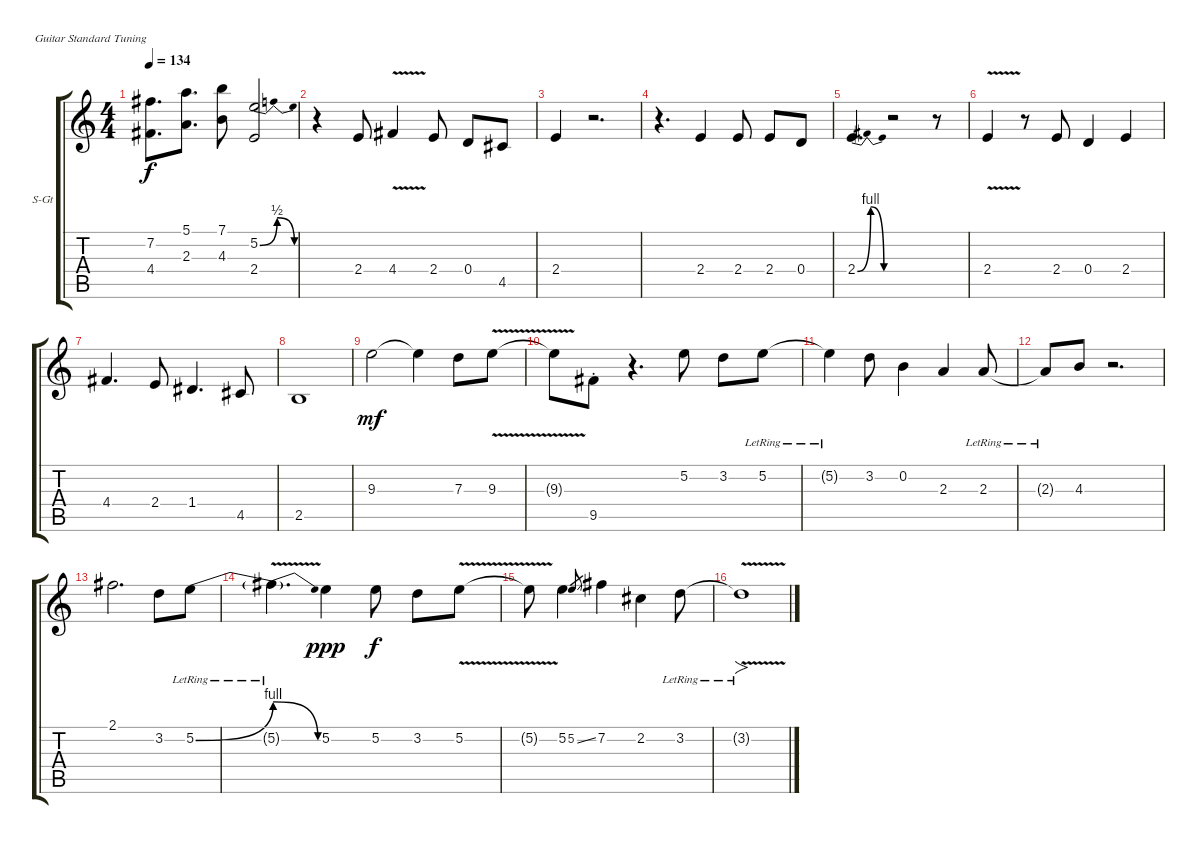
\defaultSystemsLayout 4
\bracketExtendMode groupsimilarinstruments
\firstSystemTrackNameOrientation horizontal
\otherSystemsTrackNameOrientation horizontal
\track ("Вокал" "S-Gt") {instrument acousticguitarsteel}
\staff {score tabs}
\tuning (E4 B3 G3 D3 A2 E2)
\ts (4 4)
\tempo 134
\clef g2
\scale
0.333333
\ks c
(7.2 4.4).8{d dy f} (5.1 2.3).8{d} (7.1 4.3).8 (5.2{be (bendrelease 0 0 10.2 2 20.4 2 30 0)} 2.4).2 |
\scale
0.333333 r.4 2.4.8 4.4{v}.4 2.4.8 0.4.8 4.5.8 |
\scale
0.333333 2.4.4 r.2{d} |
\scale
0.333333 r.4{d} 2.4.4 2.4.8 2.4.8 0.4.8 |
\scale
0.333333 2.4{be (bendrelease 0 0 10.2 4 20.4 4 30 0)}.4{d} r.2 r.8 |
\scale
0.333333 2.4{v}.4 r.8 2.4.8 0.4.4 2.4.4 |
\scale
0.333333 4.4.4{d} 2.4.8 1.4.4{d} 4.5.8 |
\scale
0.333333 2.5.1 |
\scale
0.333333 9.3.2{dy mf} 9.3{t}.4 7.3.8 9.3{v}.8 |
\scale
0.333333 9.3{t}.8 9.5{st}.8 r.4{d} 5.2.8 3.2.8 5.2{lr}.8 |
\scale
0.333333 5.2{lr t}.4 3.2.8 0.2.4 2.3.4 2.3{lr}.8 |
\scale
0.333333 2.3{lr t}.8 4.3.8 r.2{d} |
\scale
0.333333 2.1.2{d} 3.2.8 5.2{be (bend 0 0 15 4) lr}.8 |
\scale
0.333333 5.2{be (release 0 4 15 0) v lr t}.4{d} 5.2.4{dy ppp} 5.2.8{dy f} 3.2.8 5.2{v}.8 |
\scale
0.333333 5.2{v t}.8 5.2.4 5.2{ss}.8{gr} 7.2.4 2.2.4 3.2{lr}.8 |
\scale
0.333333 3.2{v lr t}.1{fo}
